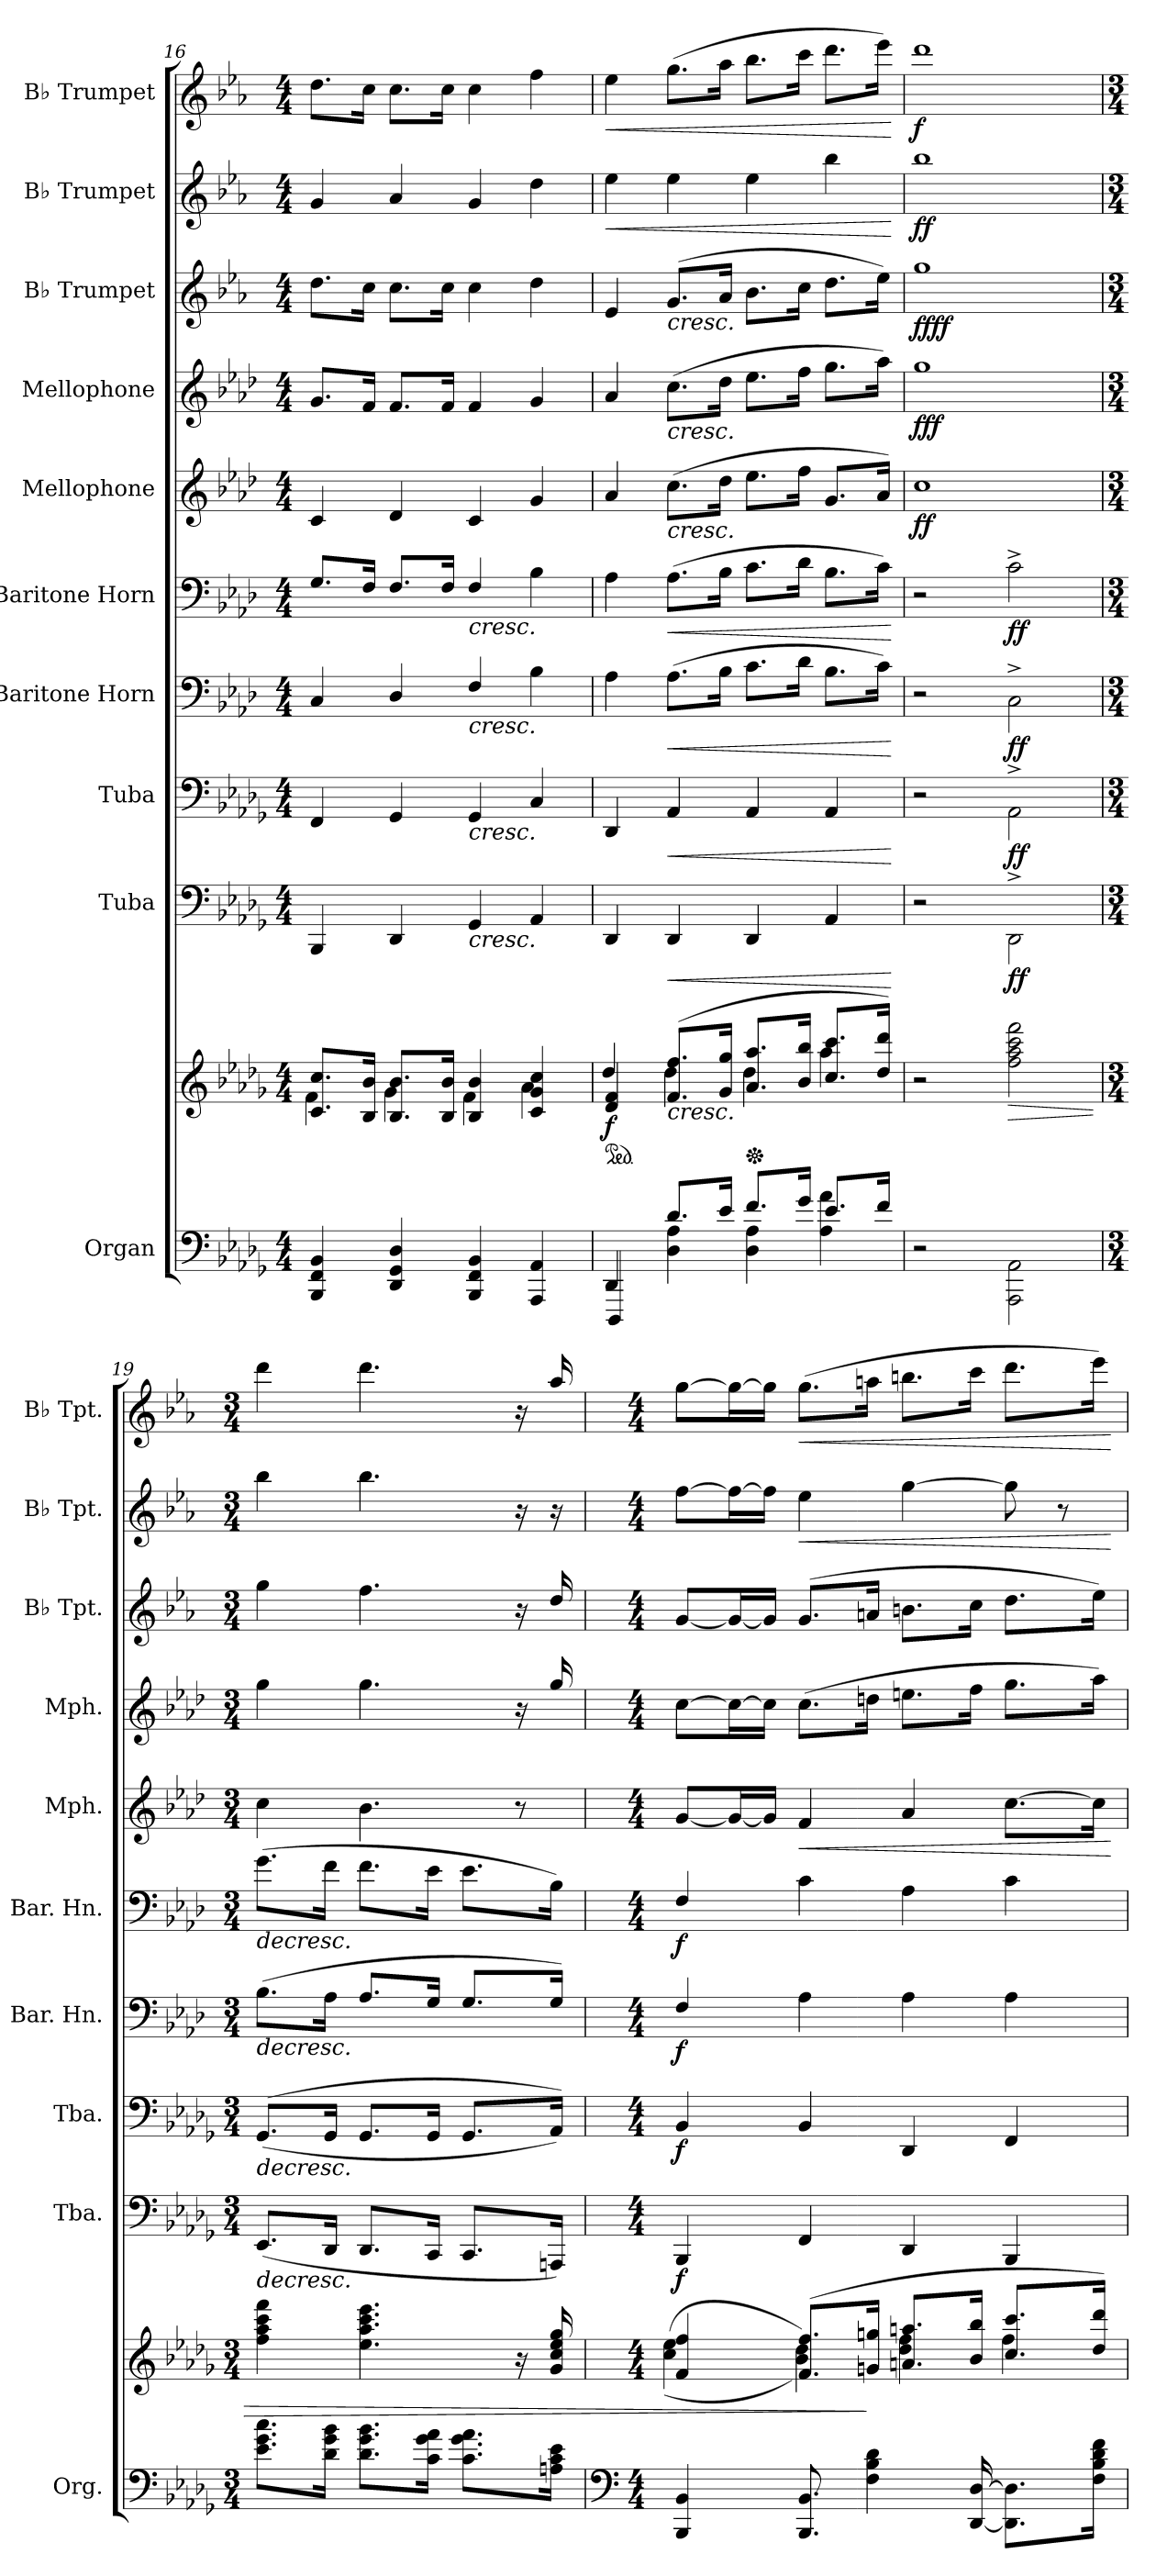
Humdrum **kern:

**kern	**kern	**dynam	**kern	**dynam	**kern	**dynam	**kern	**dynam	**kern	**dynam	**kern	**dynam	**kern	**dynam	**kern	**dynam	**kern	**dynam	**kern	**dynam
*part10	*part10	*part10	*part9	*part9	*part8	*part8	*part7	*part7	*part6	*part6	*part5	*part5	*part4	*part4	*part3	*part3	*part2	*part2	*part1	*part1
*staff11	*staff10	*staff10/11	*staff9	*staff9	*staff8	*staff8	*staff7	*staff7	*staff6	*staff6	*staff5	*staff5	*staff4	*staff4	*staff3	*staff3	*staff2	*staff2	*staff1	*staff1
*I"Organ	*	*	*I"Tuba	*	*I"Tuba	*	*I"Baritone Horn	*	*I"Baritone Horn	*	*I"Mellophone	*	*I"Mellophone	*	*I"B♭ Trumpet	*	*I"B♭ Trumpet	*	*I"B♭ Trumpet	*
*I'Org.	*	*	*I'Tba.	*	*I'Tba.	*	*I'Bar. Hn.	*	*I'Bar. Hn.	*	*I'Mph.	*	*I'Mph.	*	*I'B♭ Tpt.	*	*I'B♭ Tpt.	*	*I'B♭ Tpt.	*
*clefF4	*clefG2	*	*clefF4	*	*clefF4	*	*clefF4	*	*clefF4	*	*clefG2	*	*clefG2	*	*clefG2	*	*clefG2	*	*clefG2	*
*	*	*	*	*	*	*	*ITrd4c7	*	*ITrd4c7	*	*ITrd4c7	*	*ITrd4c7	*	*ITrd1c2	*	*ITrd1c2	*	*ITrd1c2	*
*k[b-e-a-d-g-]	*k[b-e-a-d-g-]	*	*k[b-e-a-d-g-]	*	*k[b-e-a-d-g-]	*	*k[b-e-a-d-g-]	*	*k[b-e-a-d-g-]	*	*k[b-e-a-d-g-]	*	*k[b-e-a-d-g-]	*	*k[b-e-a-d-g-]	*	*k[b-e-a-d-g-]	*	*k[b-e-a-d-g-]	*
*M4/4	*M4/4	*	*M4/4	*	*M4/4	*	*M4/4	*	*M4/4	*	*M4/4	*	*M4/4	*	*M4/4	*	*M4/4	*	*M4/4	*
=16	=16	=16	=16	=16	=16	=16	=16	=16	=16	=16	=16	=16	=16	=16	=16	=16	=16	=16	=16	=16
*	*^	*	*	*	*	*	*	*	*	*	*	*	*	*	*	*	*	*	*	*
4BBB-/ 4FF/ 4BB-/	8.c/ 8.cc/L	4f\	.	4BBB-/	.	4FF/	.	4FF/	.	8.C/L	.	4F/	.	8.c/L	.	8.cc\L	.	4f/	.	8.cc\L	.
.	16B-/ 16b-/Jk	.	.	.	.	.	.	.	.	16BB-/Jk	.	.	.	16B-/Jk	.	16b-\Jk	.	.	.	16b-\Jk	.
4DD-/ 4GG-/ 4D-/	8.B-/ 8.b-/L	4g-\	.	4DD-/	.	4GG-/	.	4GG-/	.	8.BB-/L	.	4G-/	.	8.B-/L	.	8.b-\L	.	4g-/	.	8.b-\L	.
.	16B-/ 16b-/Jk	.	.	.	.	.	.	.	.	16BB-/Jk	.	.	.	16B-/Jk	.	16b-\Jk	.	.	.	16b-\Jk	.
!	!	!	!	!	!LO:HP:b	!	!LO:HP:b	!	!LO:HP:b	!	!LO:HP:b	!	!	!	!	!	!	!	!	!	!
4BBB-/ 4FF/ 4BB-/	4B-/ 4b-/	4f\	.	4GG-/	<	4GG-/	<	4BB-/	<	4BB-/	<	4F/	.	4B-/	.	4b-\	.	4f/	.	4b-\	.
4AAA-/ 4AA-/	4c/ 4g-/ 4cc/	4a-\	.	4AA-/	.	4C/	.	4E-\	.	4E-\	.	4c/	.	4c/	.	4cc\	.	4cc\	.	4ee-\	.
=17	=17	=17	=17	=17	=17	=17	=17	=17	=17	=17	=17	=17	=17	=17	=17	=17	=17	=17	=17	=17	=17
*^	*	*	*	*	*	*	*	*	*	*	*	*	*	*	*	*	*	*	*	*	*
*	*	*ped	*	*	*	*	*	*	*	*	*	*	*	*	*	*	*	*	*	*	*	*
!	!	!	!	!LO:DY:b	!	!	!	!	!	!	!	!	!	!	!	!	!	!	!	!LO:HP:b	!	!LO:HP:b
4DD-/	4DDD-/	4d-/ 4f/	4dd-/	f	4DD-/	.	4DD-/	.	4D-\	.	4D-\	.	4d-/	.	4d-/	.	4d-/	.	4dd-\	<	4dd-\	<
!	!	!	!	!LO:HP:b	!	!LO:HP:b	!	!LO:HP:b	!	!LO:HP:b	!	!LO:HP:b	!	!LO:HP:b	!	!LO:HP:b	!	!LO:HP:b	!	!	!	!
8.d-/L	4D-\ 4A-\	(8.f/ 8.ff/L	4dd-\	<	4DD-/	<	4AA-/	<	(8.D-\L	<	(8.D-\L	<	(8.f\L	<	(8.f\L	<	(8.f/L	<	4dd-\	.	(8.ff\L	.
16e-/Jk	.	16g-/ 16gg-/Jk	.	.	.	.	.	.	16E-\Jk	.	16E-\Jk	.	16g-\Jk	.	16g-\Jk	.	16g-/Jk	.	.	.	16gg-\Jk	.
*	*	*Xped	*	*	*	*	*	*	*	*	*	*	*	*	*	*	*	*	*	*	*	*
8.f/L	4D-\ 4A-\	8.a-/ 8.aa-/L	4dd-\	.	4DD-/	.	4AA-/	.	8.F\L	.	8.F\L	.	8.a-\L	.	8.a-\L	.	8.a-\L	.	4dd-\	.	8.aa-\L	.
16g-/Jk	.	16b-/ 16bb-/Jk	.	.	.	.	.	.	16G-\Jk	.	16G-\Jk	.	16b-\Jk	.	16b-\Jk	.	16b-\Jk	.	.	.	16bb-\Jk	.
8.e-/L	4A-\ 4a-\	8.cc/ 8.ccc/L	4aa-\	.	4AA-/	.	4AA-/	.	8.E-\L	.	8.E-\L	.	8.c/L	.	8.cc\L	.	8.cc\L	.	4aa-\	.	8.ccc\L	.
16f/Jk	.	16dd-/ 16ddd-/Jk)	.	.	.	.	.	.	16F\Jk)	.	16F\Jk)	.	16d-/Jk)	.	16dd-\Jk)	.	16dd-\Jk)	.	.	.	16ddd-\Jk)	.
*v	*v	*	*	*	*	*	*	*	*	*	*	*	*	*	*	*	*	*	*	*	*	*
*	*v	*v	*	*	*	*	*	*	*	*	*	*	*	*	*	*	*	*	*	*	*
.	.	.	.	[	.	[	.	[	.	[	.	.	.	.	.	.	.	[	.	[
=18	=18	=18	=18	=18	=18	=18	=18	=18	=18	=18	=18	=18	=18	=18	=18	=18	=18	=18	=18	=18
!	!	!	!	!	!	!	!	!	!	!	!	!LO:DY:b	!	!	!	!	!	!	!	!
!	!	!	!	!	!	!	!	!	!	!	!	!LO:DY:n=1:b	!	!LO:DY:b	!	!	!	!	!	!
!	!	!	!	!	!	!	!	!	!	!	!	!	!	!LO:DY:n=1:b	!	!	!	!	!	!
!	!	!	!	!	!	!	!	!	!	!	!	!	!	!LO:DY:n=2:b	!	!LO:DY:b	!	!	!	!
!	!	!	!	!	!	!	!	!	!	!	!	!	!	!	!	!LO:DY:n=1:b	!	!	!	!
!	!	!	!	!	!	!	!	!	!	!	!	!	!	!	!	!LO:DY:n=2:b	!	!	!	!
!	!	!	!	!	!	!	!	!	!	!	!	!	!	!	!	!LO:DY:n=3:b	!	!LO:DY:b	!	!
!	!	!	!	!	!	!	!	!	!	!	!	!	!	!	!	!	!	!LO:DY:n=1:b	!	!LO:DY:b
2r	2r	.	2r	.	2r	.	2r	.	2r	.	1f	f f	1cc	f f f	1ff	f f f f	1aa-	f f	1ccc	f
!	!	!LO:HP:b	!	!LO:DY:b	!	!LO:DY:b	!	!LO:DY:b	!	!LO:DY:b	!	!	!	!	!	!	!	!	!	!
2AAA-\ 2AA-\	2ff\ 2aa-\ 2ccc\ 2fff\	>	2DD-^\	ff	2AA-^\	ff	2FF^\	ff	2F^\	ff	.	.	.	.	.	.	.	.	.	.
.	.	[	.	.	.	.	.	.	.	.	.	.	.	.	.	.	.	.	.	.
!!LO:PB:g=z
=19	=19	=19	=19	=19	=19	=19	=19	=19	=19	=19	=19	=19	=19	=19	=19	=19	=19	=19	=19	=19
*M3/4	*M3/4	*	*M3/4	*	*M3/4	*	*M3/4	*	*M3/4	*	*M3/4	*	*M3/4	*	*M3/4	*	*M3/4	*	*M3/4	*
!	!	!	!	!LO:HP:b	!	!LO:HP:b	!	!LO:HP:b	!	!LO:HP:b	!	!	!	!	!	!	!	!	!	!
8.e-\ 8.g-\ 8.cc\L	4ff\ 4aa-\ 4ccc\ 4fff\	.	(8.EE-/L	>	((8.GG-/L	>	(8.E-\L	>	(8.c\L	>	4f\	.	4cc\	.	4ff\	.	4aa-\	.	4ccc\	.
16d-\ 16g-\ 16b-\Jk	.	.	16DD-/Jk	.	16GG-/Jk	.	16D-\Jk	.	16B-\Jk	.	.	.	.	.	.	.	.	.	.	.
8.d-\ 8.g-\ 8.b-\L	4.ee-\ 4.aa-\ 4.ccc\ 4.eee-\	.	8.DD-/L	.	8.GG-/L	.	8.D-/L	.	8.B-\L	.	4.e-\	.	4.cc\	.	4.ee-\	.	4.aa-\	.	4.ccc\	.
16c\ 16g-\ 16a-\Jk	.	.	16CC/Jk	.	16GG-/Jk	.	16C/Jk	.	16A-\Jk	.	.	.	.	.	.	.	.	.	.	.
8.c\ 8.g-\ 8.a-\L	.	.	8.CC/L	.	8.GG-/L	.	8.C/L	.	8.A-\L	.	.	.	.	.	.	.	.	.	.	.
.	16r	.	.	.	.	.	.	.	.	.	8r	.	16r	.	16r	.	16r	.	16r	.
16An\ 16c\ 16e-\Jk	16g-/ 16cc/ 16ee-/ 16gg-/	.	16AAAn/Jk)	.	16AA-/Jk))	.	16C/Jk)	.	16E-\Jk)	.	.	.	16cc/	.	16cc/	.	16r	.	16gg-/	.
.	.	.	.	[	.	[	.	[	.	[	.	.	.	.	.	.	.	.	.	.
=20	=20	=20	=20	=20	=20	=20	=20	=20	=20	=20	=20	=20	=20	=20	=20	=20	=20	=20	=20	=20
*clefF4	*	*	*	*	*	*	*	*	*	*	*	*	*	*	*	*	*	*	*	*
*M4/4	*M4/4	*	*M4/4	*	*M4/4	*	*M4/4	*	*M4/4	*	*M4/4	*	*M4/4	*	*M4/4	*	*M4/4	*	*M4/4	*
*	*^	*	*	*	*	*	*	*	*	*	*	*	*	*	*	*	*	*	*	*
!	!	!	!	!	!LO:DY:b	!	!LO:DY:b	!	!LO:DY:b	!	!LO:DY:b	!	!	!	!	!	!	!	!	!	!
4BBB-/ 4BB-/	4f/ 4ff/	((4cc\ 4ee-\	.	4BBB-/	f	4BB-/	f	4BB-/	f	4BB-/	f	[8c/L	.	[8f\L	.	[8f/L	.	[8ee-\L	.	[8ff\L	.
.	.	.	.	.	.	.	.	.	.	.	.	16c/L_	.	16f\L_	.	16f/L_	.	16ee-\L_	.	16ff\L_	.
.	.	.	.	.	.	.	.	.	.	.	.	16c/JJ]	.	16f\JJ]	.	16f/JJ]	.	16ee-\JJ]	.	16ff\JJ]	.
!	!	!	!	!	!	!	!	!	!	!	!	!	!LO:HP:n=1:b	!	!	!	!	!	!LO:HP:b	!	!LO:HP:b
8.BBB-/ 8.BB-/	(8.f/ 8.ff/L	4b-\ 4dd-\))	.	4FF/	.	4BB-/	.	4D-\	.	4F\	.	4B-/	[ <	(8.f\L	.	(8.f/L	.	4dd-\	<	(8.ff\L	<
4F\ 4B-\ 4d-\	16gn/ 16ggn/Jk	.	]	.	.	.	.	.	.	.	.	.	.	16gn\Jk	.	16gn/Jk	.	.	.	16ggn\Jk	.
.	8.an/ 8.aan/L	4dd-\ 4ff\	.	4DD-/	.	4DD-/	.	4D-\	.	4D-\	.	4d-/	.	8.an\L	.	8.an\L	.	[4ff\	.	8.aan\L	.
[16DD-/ [16D-/	16b-/ 16bb-/Jk	.	.	.	.	.	.	.	.	.	.	.	.	16b-\Jk	.	16b-\Jk	.	.	.	16bb-\Jk	.
8.DD-\] 8.D-\]L	8.cc/ 8.ccc/L	4ff\	.	4BBB-/	.	4FF/	.	4D-\	.	4F\	.	[8.f\L	.	8.cc\L	.	8.cc\L	.	8ff\]	.	8.ccc\L	.
.	.	.	.	.	.	.	.	.	.	.	.	.	.	.	.	.	.	8r	.	.	.
16F\ 16B-\ 16d-\ 16f\Jk	16dd-/ 16ddd-/Jk)	.	.	.	.	.	.	.	.	.	.	16f\Jk]	.	16dd-\Jk)	.	16dd-\Jk)	.	.	.	16ddd-\Jk)	.
*	*v	*v	*	*	*	*	*	*	*	*	*	*	*	*	*	*	*	*	*	*	*
.	.	.	.	]	.	]	.	]	.	]	.	[	.	[	.	[	.	[	.	[
=	=	=	=	=	=	=	=	=	=	=	=	=	=	=	=	=	=	=	=	=
*-	*-	*-	*-	*-	*-	*-	*-	*-	*-	*-	*-	*-	*-	*-	*-	*-	*-	*-	*-	*-
